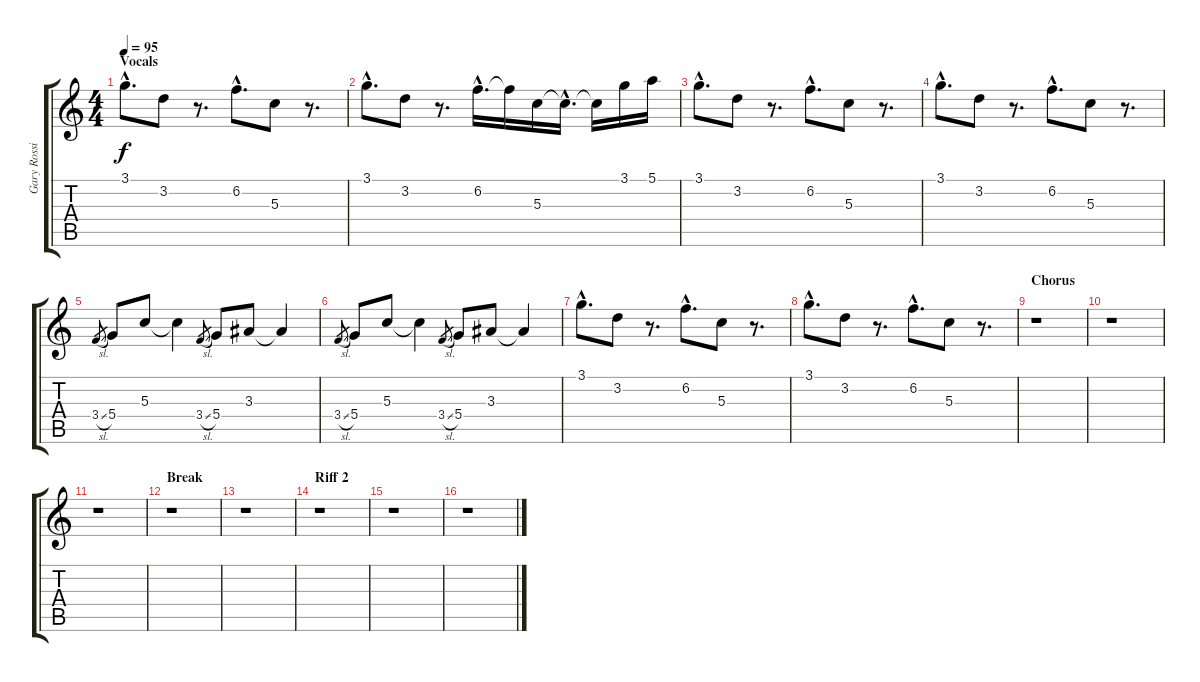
\track ("Gary Rossington - Acustic" "Gary Rossi") {instrument acousticguitarsteel}
\staff {score tabs}
\tuning (E4 B3 G3 D3 A2 E2) {hide}
\ts (4 4)
\section ("" "Vocals")
\tempo 95
\clef g2
\ks c
3.1{hac}.8{d dy f} 3.2.8 r.8{d} 6.2{hac}.8{d} 5.3.8 r.8{d} |
3.1{hac}.8{d} 3.2.8 r.8{d} 6.2{hac}.16{d} 6.2{t}.16 5.3.16 5.3{hac t}.16{d} 5.3{t}.16 3.1.16 5.1.16 |
3.1{hac}.8{d} 3.2.8 r.8{d} 6.2{hac}.8{d} 5.3.8 r.8{d} |
3.1{hac}.8{d} 3.2.8 r.8{d} 6.2{hac}.8{d} 5.3.8 r.8{d} |
3.4{sl}.8{gr} 5.4.8 5.3.8 5.3{t}.4 3.4{sl}.8{gr} 5.4.8 3.3.8 3.3{t}.4 |
3.4{sl}.8{gr} 5.4.8 5.3.8 5.3{t}.4 3.4{sl}.8{gr} 5.4.8 3.3.8 3.3{t}.4 |
3.1{hac}.8{d} 3.2.8 r.8{d} 6.2{hac}.8{d} 5.3.8 r.8{d} |
3.1{hac}.8{d} 3.2.8 r.8{d} 6.2{hac}.8{d} 5.3.8 r.8{d} |
\section ("" "Chorus")
r.1 |
r.1 |
r.1 |
\section ("" "Break")
r.1 |
r.1 |
\section ("" "Riff 2")
r.1 |
r.1 |
r.1
